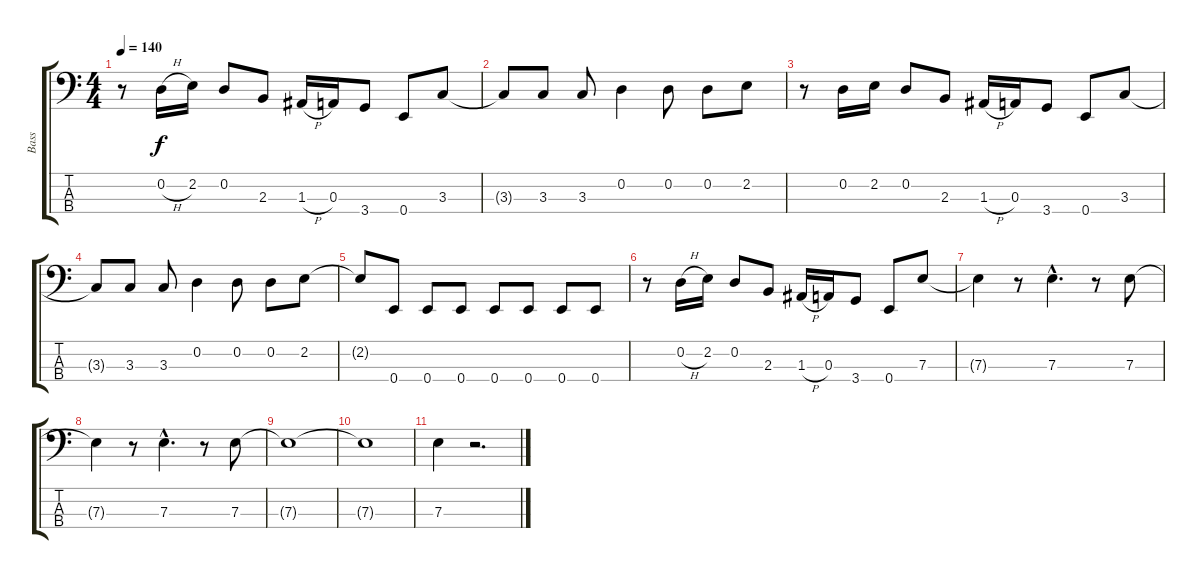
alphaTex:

\track ("Bass" "Bass") {instrument electricbasspick}
\staff {score tabs}
\tuning (G2 D2 A1 E1) {hide}
\ts (4 4)
\tempo 140
\clef f4
\ks c
r.8{dy f} 0.2{h}.16 2.2.16 0.2.8 2.3.8 1.3{h}.16 0.3.16 3.4.8 0.4.8 3.3.8 |
3.3{t}.8 3.3.8 3.3.8 0.2.4 0.2.8 0.2.8 2.2.8 |
r.8 0.2.16 2.2.16 0.2.8 2.3.8 1.3{h}.16 0.3.16 3.4.8 0.4.8 3.3.8 |
3.3{t}.8 3.3.8 3.3.8 0.2.4 0.2.8 0.2.8 2.2.8 |
2.2{t}.8 0.4.8 0.4.8 0.4.8 0.4.8 0.4.8 0.4.8 0.4.8 |
r.8 0.2{h}.16 2.2.16 0.2.8 2.3.8 1.3{h}.16 0.3.16 3.4.8 0.4.8 7.3.8 |
7.3{t}.4 r.8 7.3{hac}.4{d} r.8 7.3.8 |
7.3{t}.4 r.8 7.3{hac}.4{d} r.8 7.3.8 |
7.3{t}.1 |
7.3{t}.1 |
7.3.4 r.2{d}
